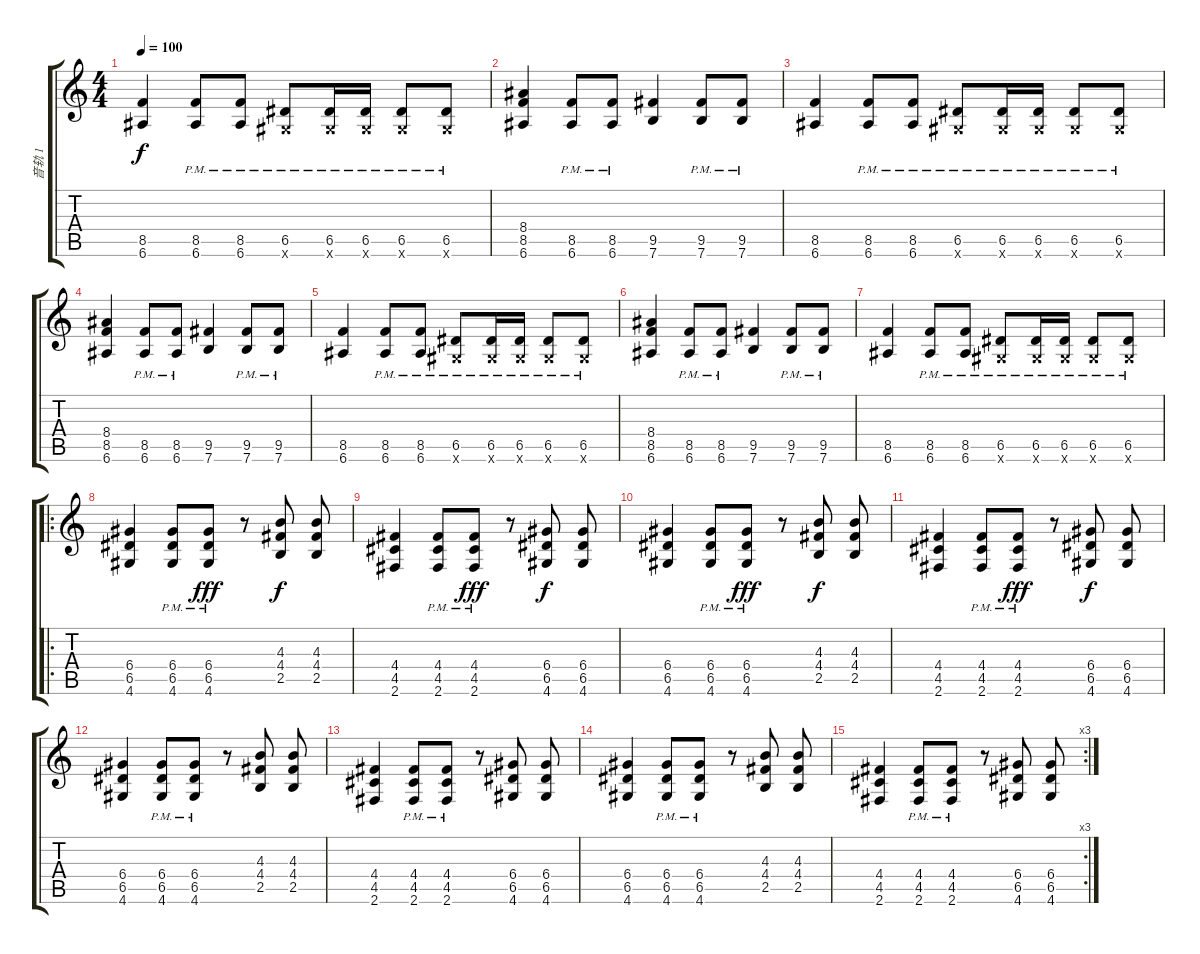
\track ("音轨 1" "音轨 1") {instrument electricguitarjazz}
\staff {score tabs}
\tuning (E4 B3 G3 D3 A2 E2) {hide}
\ts (4 4)
\tempo 100
\clef g2
\ks c
(8.5 6.6).4{dy f} (8.5{pm} 6.6{pm}).8 (8.5{pm} 6.6{pm}).8 (6.5{pm} 4.6{pm x}).8 (6.5{pm} 4.6{pm x}).16 (6.5{pm} 4.6{pm x}).16 (6.5{pm} 4.6{pm x}).8 (6.5{pm} 4.6{pm x}).8 |
(8.4 8.5 6.6).4{instrument acousticguitarsteel} (8.5{pm} 6.6{pm}).8 (8.5{pm} 6.6{pm}).8 (9.5 7.6).4 (9.5{pm} 7.6{pm}).8 (9.5{pm} 7.6{pm}).8 |
(8.5 6.6).4 (8.5{pm} 6.6{pm}).8 (8.5{pm} 6.6{pm}).8 (6.5{pm} 4.6{pm x}).8 (6.5{pm} 4.6{pm x}).16 (6.5{pm} 4.6{pm x}).16 (6.5{pm} 4.6{pm x}).8 (6.5{pm} 4.6{pm x}).8 |
(8.4 8.5 6.6).4{instrument acousticguitarsteel} (8.5{pm} 6.6{pm}).8 (8.5{pm} 6.6{pm}).8 (9.5 7.6).4 (9.5{pm} 7.6{pm}).8 (9.5{pm} 7.6{pm}).8 |
(8.5 6.6).4 (8.5{pm} 6.6{pm}).8 (8.5{pm} 6.6{pm}).8 (6.5{pm} 4.6{pm x}).8 (6.5{pm} 4.6{pm x}).16 (6.5{pm} 4.6{pm x}).16 (6.5{pm} 4.6{pm x}).8 (6.5{pm} 4.6{pm x}).8 |
(8.4 8.5 6.6).4{instrument acousticguitarsteel} (8.5{pm} 6.6{pm}).8 (8.5{pm} 6.6{pm}).8 (9.5 7.6).4 (9.5{pm} 7.6{pm}).8 (9.5{pm} 7.6{pm}).8 |
(8.5 6.6).4 (8.5{pm} 6.6{pm}).8 (8.5{pm} 6.6{pm}).8 (6.5{pm} 4.6{pm x}).8 (6.5{pm} 4.6{pm x}).16 (6.5{pm} 4.6{pm x}).16 (6.5{pm} 4.6{pm x}).8 (6.5{pm} 4.6{pm x}).8 |
\ro
(6.4 6.5 4.6).4{instrument electricguitarjazz} (6.4{pm} 6.5{pm} 4.6{pm}).8 (6.4{pm} 6.5{pm} 4.6{pm}).8{dy fff} r.8 (4.3 4.4 2.5).8{dy f} (4.3 4.4 2.5).8 |
(4.4 4.5 2.6).4 (4.4{pm} 4.5{pm} 2.6{pm}).8 (4.4{pm} 4.5{pm} 2.6{pm}).8{dy fff} r.8 (6.4 6.5 4.6).8{dy f} (6.4 6.5 4.6).8 |
(6.4 6.5 4.6).4 (6.4{pm} 6.5{pm} 4.6{pm}).8 (6.4{pm} 6.5{pm} 4.6{pm}).8{dy fff} r.8 (4.3 4.4 2.5).8{dy f} (4.3 4.4 2.5).8 |
(4.4 4.5 2.6).4 (4.4{pm} 4.5{pm} 2.6{pm}).8 (4.4{pm} 4.5{pm} 2.6{pm}).8{dy fff} r.8 (6.4 6.5 4.6).8{dy f} (6.4 6.5 4.6).8 |
(6.4 6.5 4.6).4 (6.4{pm} 6.5{pm} 4.6{pm}).8 (6.4{pm} 6.5{pm} 4.6{pm}).8 r.8 (4.3 4.4 2.5).8 (4.3 4.4 2.5).8 |
(4.4 4.5 2.6).4 (4.4{pm} 4.5{pm} 2.6{pm}).8 (4.4{pm} 4.5{pm} 2.6{pm}).8 r.8 (6.4 6.5 4.6).8 (6.4 6.5 4.6).8 |
(6.4 6.5 4.6).4 (6.4{pm} 6.5{pm} 4.6{pm}).8 (6.4{pm} 6.5{pm} 4.6{pm}).8 r.8 (4.3 4.4 2.5).8 (4.3 4.4 2.5).8{txt ""} |
\rc 3
(4.4 4.5 2.6).4 (4.4{pm} 4.5{pm} 2.6{pm}).8 (4.4{pm} 4.5{pm} 2.6{pm}).8 r.8 (6.4 6.5 4.6).8 (6.4 6.5 4.6).8
